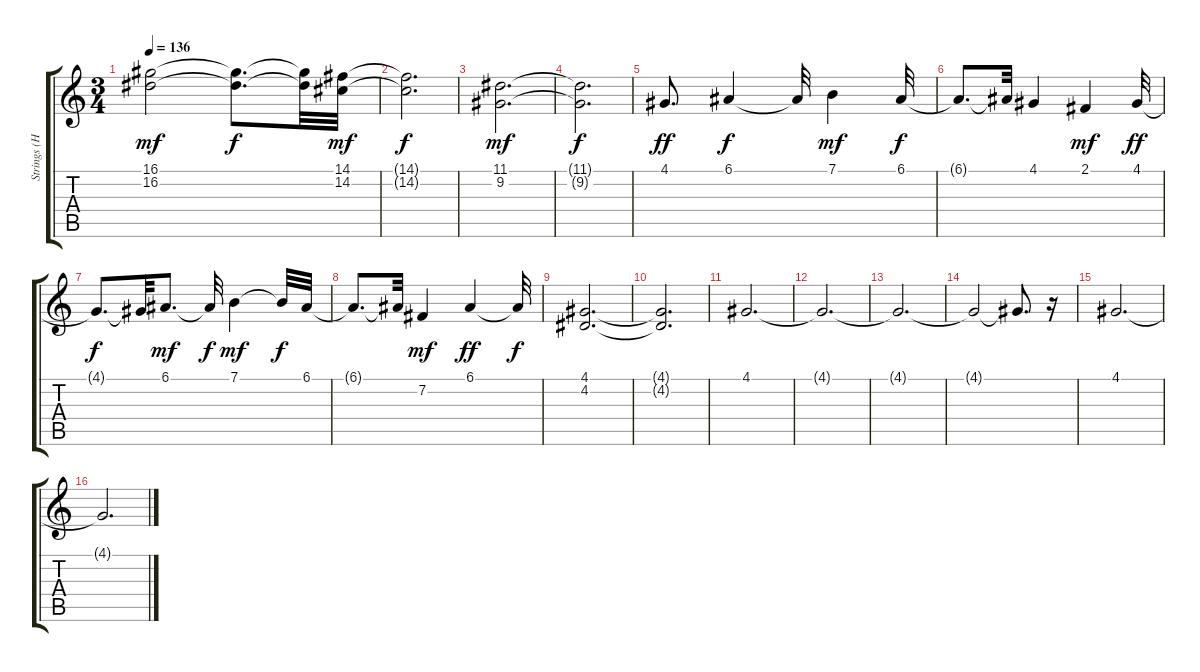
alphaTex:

\track ("Strings (Harmony)             " "Strings (H") {instrument stringensemble2}
\staff {score tabs}
\tuning (E4 B3 G3 D3 A2 E2) {hide}
\ts (3 4)
\tempo 136
\clef g2
\ks c
(16.1 16.2).2{dy mf} (16.1{t} 16.2{t}).8{d dy f} (16.1{t} 16.2{t}).32 (14.1 14.2).32{dy mf} |
(14.1{t} 14.2{t}).2{d dy f} |
(11.1 9.2).2{d dy mf} |
(11.1{t} 9.2{t}).2{d dy f} |
4.1.8{d dy ff} 6.1.4{dy f} 6.1{t}.32 7.1.4{dy mf} 6.1.32{dy f} |
6.1{t}.8{d} 6.1{t}.32 4.1.4 2.1.4{dy mf} 4.1.32{dy ff} |
4.1{t}.8{d dy f} 4.1{t}.32 6.1.8{d dy mf} 6.1{t}.32{dy f} 7.1.4{dy mf} 7.1{t}.32{dy f} 6.1.32 |
6.1{t}.8{d} 6.1{t}.32 7.2.4{dy mf} 6.1.4{dy ff} 6.1{t}.32{dy f} |
(4.1 4.2).2{d} |
(4.1{t} 4.2{t}).2{d} |
4.1.2{d} |
4.1{t}.2{d} |
4.1{t}.2{d} |
4.1{t}.2 4.1{t}.8{d} r.16 |
4.1.2{d} |
4.1{t}.2{d}
